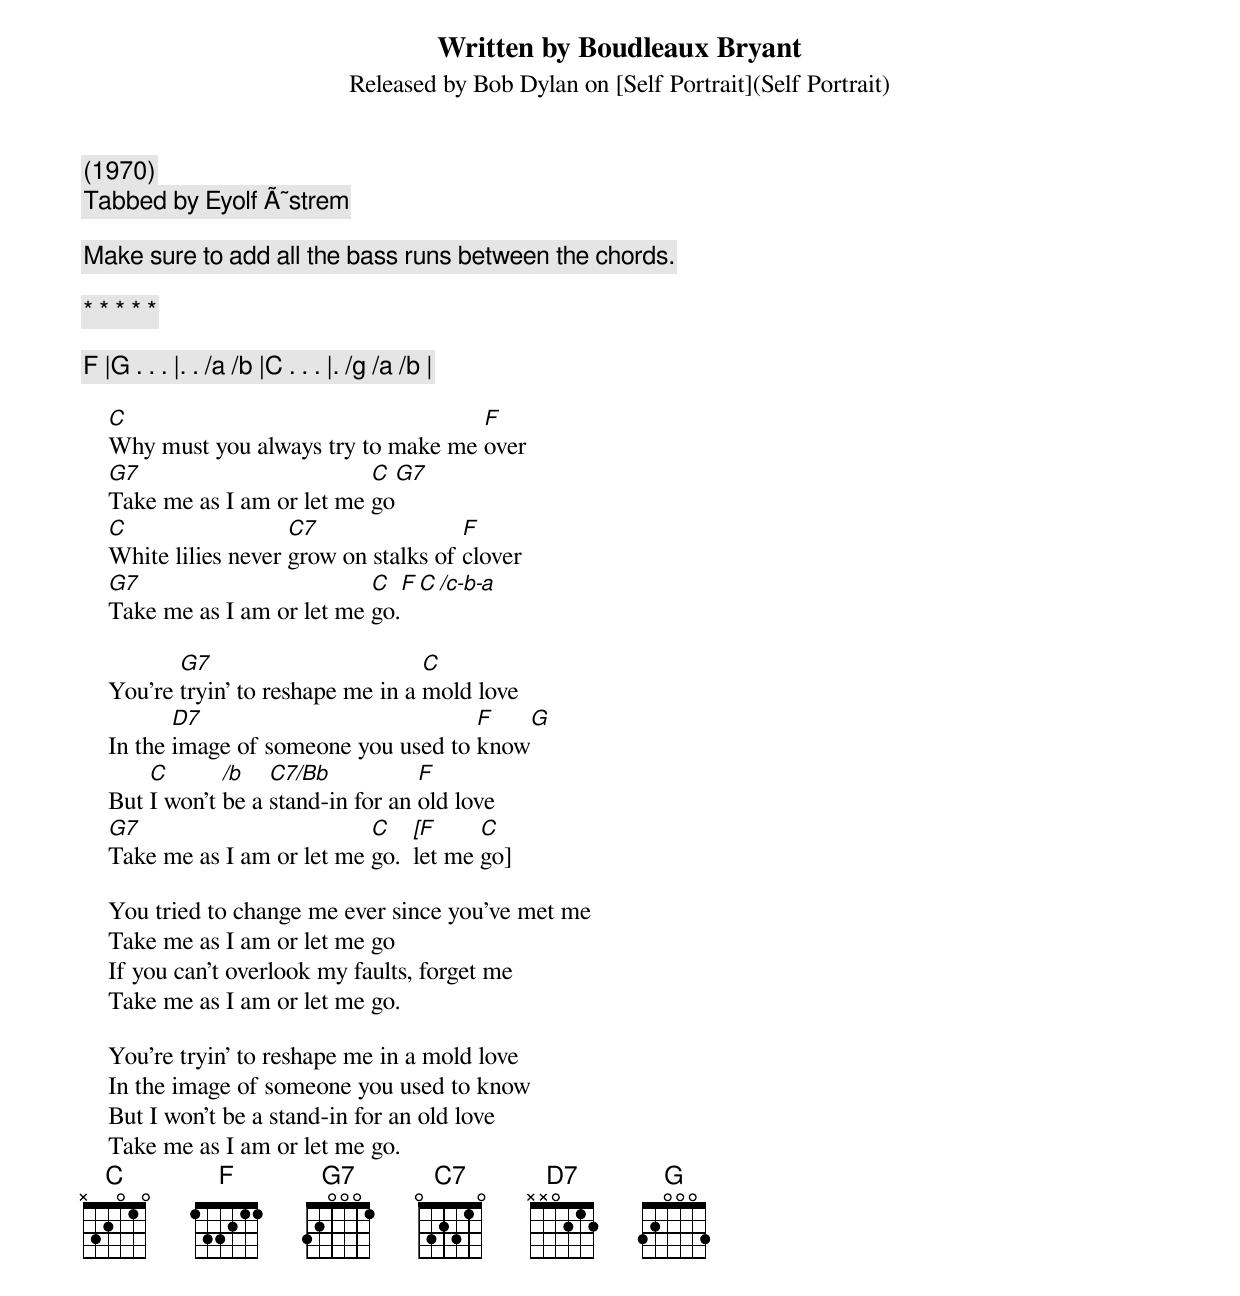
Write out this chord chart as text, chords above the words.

Written by Boudleaux Bryant
Released by Bob Dylan on [Self Portrait](Self Portrait)
(1970)
Tabbed by Eyolf Ã˜strem

Make sure to add all the bass runs between the chords.

* * * * *

    F |G . . . |. . /a /b |C . . . |. /g /a /b |

    C                                  F
    Why must you always try to make me over
    G7                        C     G7
    Take me as I am or let me go
    C                  C7                F
    White lilies never grow on stalks of clover
    G7                        C    F   C    /c-b-a
    Take me as I am or let me go.

           G7                        C
    You're tryin' to reshape me in a mold love
           D7                           F     G
    In the image of someone you used to know
        C       /b   C7/Bb           F
    But I won't be a stand-in for an old love
    G7                        C     F      C
    Take me as I am or let me go.  [let me go]

    You tried to change me ever since you've met me
    Take me as I am or let me go
    If you can't overlook my faults, forget me
    Take me as I am or let me go.

    You're tryin' to reshape me in a mold love
    In the image of someone you used to know
    But I won't be a stand-in for an old love
    Take me as I am or let me go.
